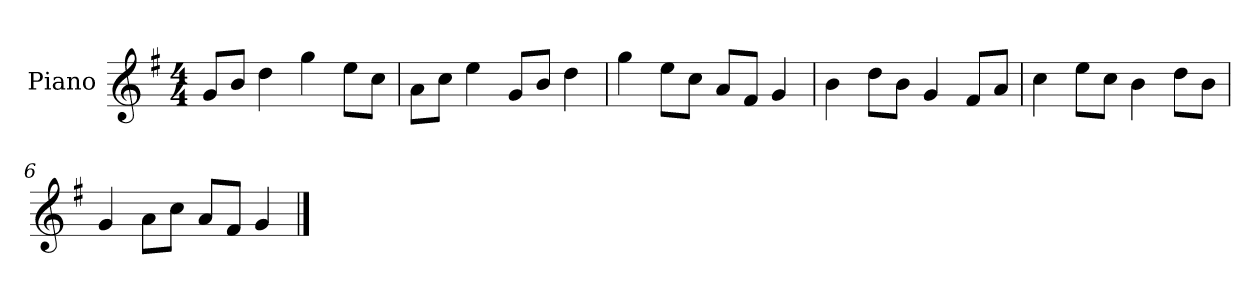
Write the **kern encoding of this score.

**kern
*part1
*staff1
*I"Piano
*I'P-no
*clefG2
*k[f#]
*M4/4
*MM90
=1
8g/L
8b/J
4dd\
4gg\
8ee\L
8cc\J
=2
8a\L
8cc\J
4ee\
8g/L
8b/J
4dd\
=3
4gg\
8ee\L
8cc\J
8a/L
8f#/J
4g/
=4
4b\
8dd\L
8b\J
4g/
8f#/L
8a/J
=5
4cc\
8ee\L
8cc\J
4b\
8dd\L
8b\J
=6
4g/
8a\L
8cc\J
8a/L
8f#/J
4g/
==
*-
